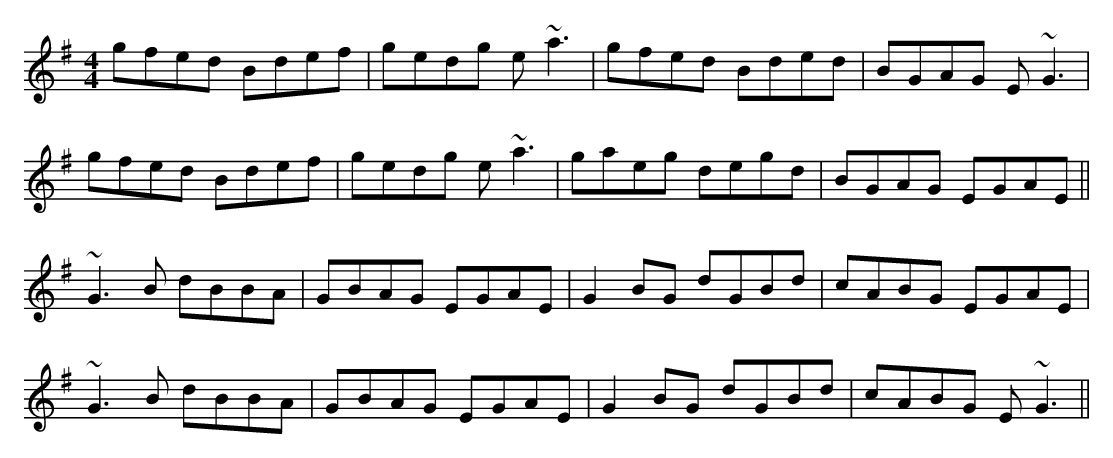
X:1
M:4/4
K:G
gfed Bdef|gedg e~a3|gfed Bded|BGAG E ~G3|
gfed Bdef|gedg e~a3|gaeg degd|BGAG EGAE||
~G3B dBBA|GBAG EGAE|G2BG dGBd|cABG EGAE|
~G3B dBBA|GBAG EGAE|G2BG dGBd|cABG E ~G3||
